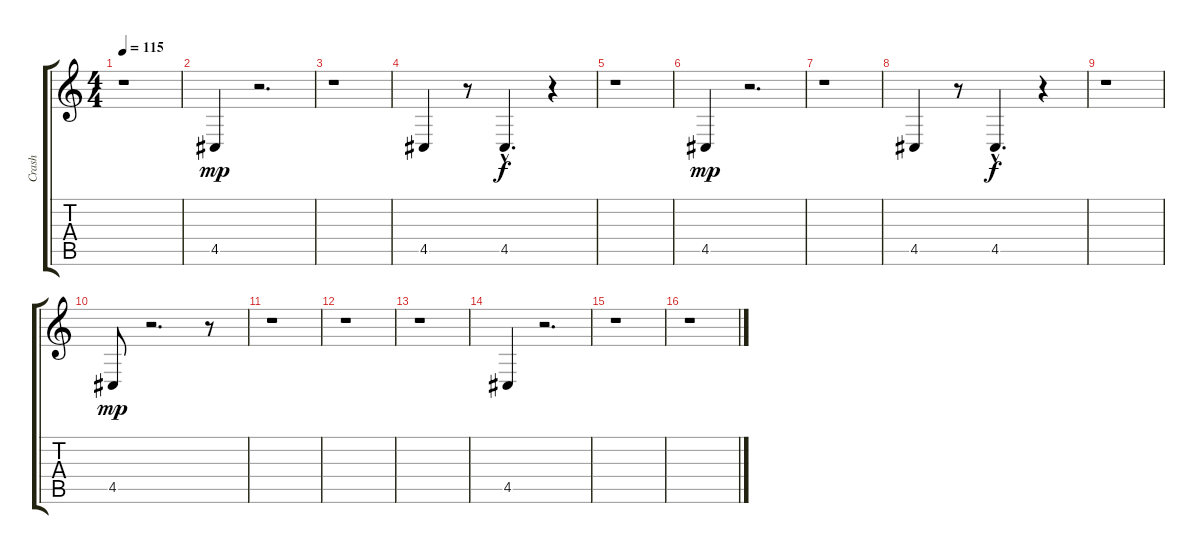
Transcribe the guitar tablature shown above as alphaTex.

\track ("Crash" "Crash") {instrument acousticgrandpiano}
\staff {score tabs}
\tuning (E4 B3 G3 D3 A2 E2) {hide}
\ts (4 4)
\tempo 115
\clef g2
\ks c
r.1{dy mp} |
4.5.4 r.2{d} |
r.1 |
4.5.4 r.8 4.5{hac}.4{d dy f} r.4 |
r.1 |
4.5.4{dy mp} r.2{d} |
r.1 |
4.5.4 r.8 4.5{hac}.4{d dy f} r.4 |
r.1 |
4.5.8{dy mp} r.2{d} r.8 |
r.1 |
r.1 |
r.1 |
4.5.4 r.2{d} |
r.1 |
r.1
